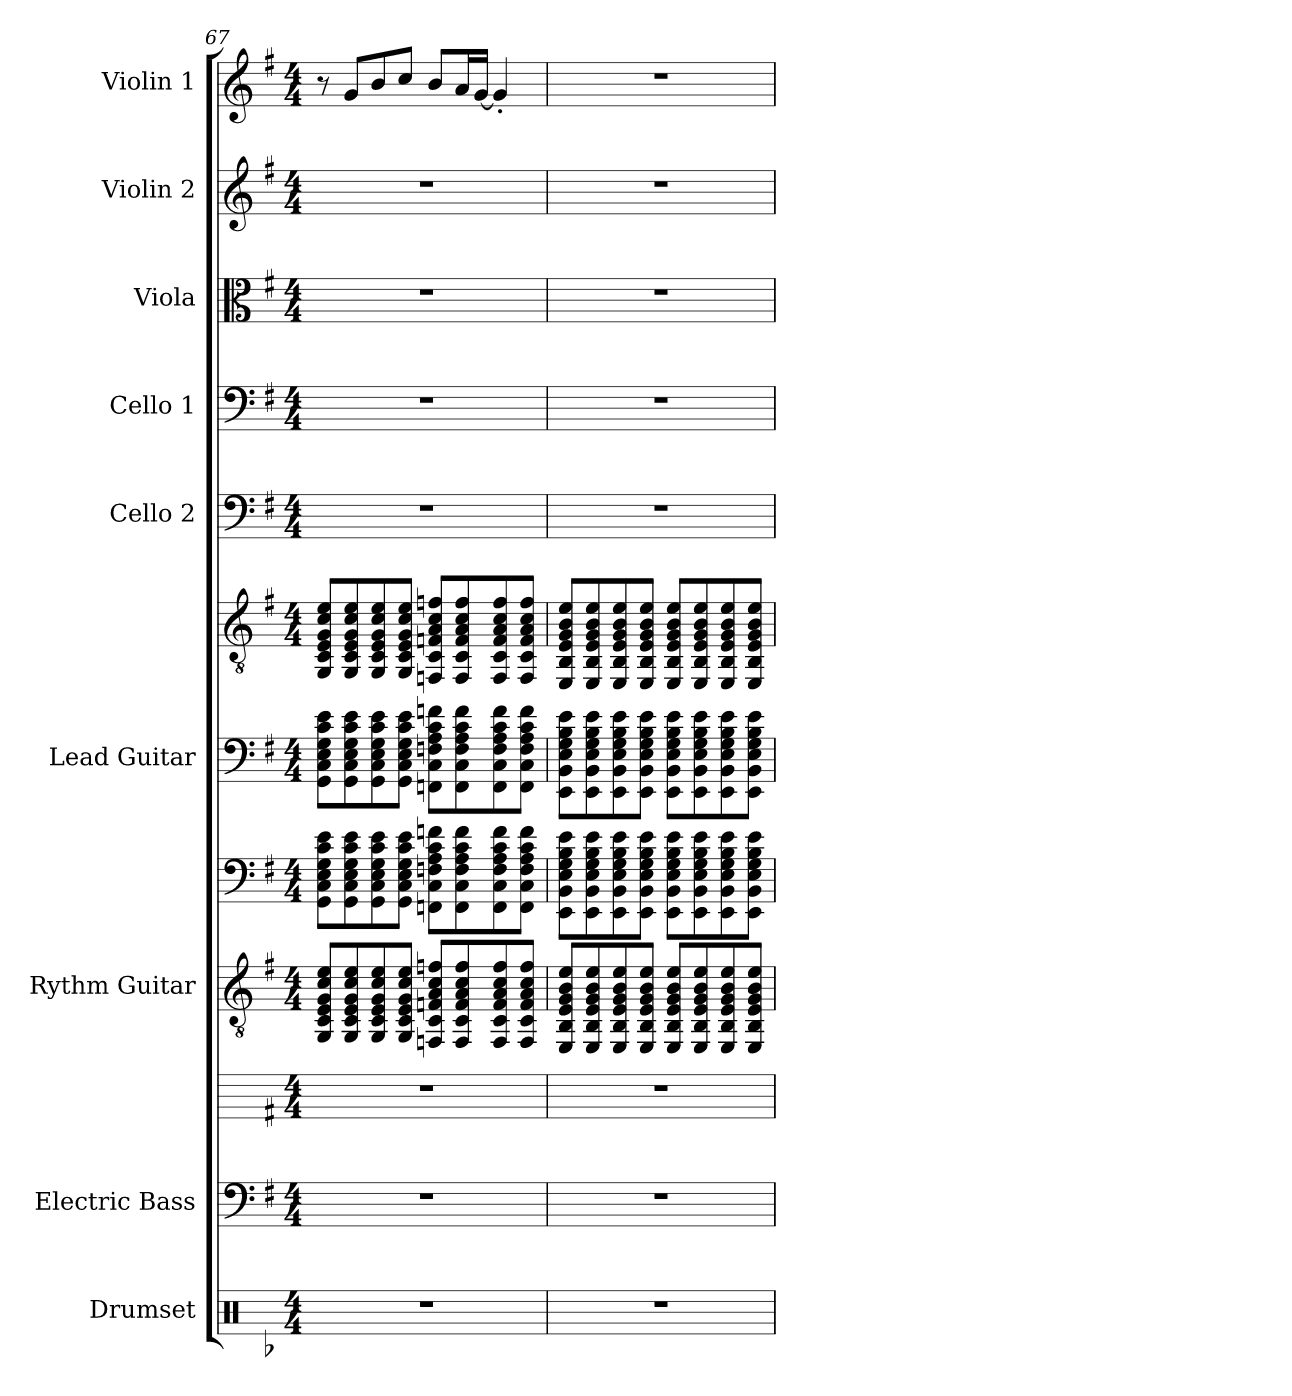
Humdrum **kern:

**kern	**kern	**kern	**kern	**kern	**kern	**kern	**kern	**kern	**kern	**kern	**kern
*part9	*part8	*part8	*part7	*part7	*part6	*part6	*part5	*part4	*part3	*part2	*part1
*staff12	*staff11	*staff10	*staff9	*staff8	*staff7	*staff6	*staff5	*staff4	*staff3	*staff2	*staff1
*I"Drumset	*I"Electric Bass	*	*I"Rythm Guitar	*	*I"Lead Guitar	*	*I"Cello 2	*I"Cello 1	*I"Viola	*I"Violin 2	*I"Violin 1
*I'D. Set	*I'El. B.	*	*I'Ryth. Guit.	*	*I'Ld. Gtr	*	*I'C. 2	*I'C. 1	*I'Vla.	*I'Vln. 2	*I'Vln. 1
!!LO:PB:g=z
*clefX	*clefF4	*	*clefGv2	*	*	*clefGv2	*clefF4	*clefF4	*clefC3	*clefG2	*clefG2
*	*ITrd7c12	*ITrd7c12	*	*	*	*	*	*	*	*	*
*k[b-]	*k[f#]	*k[f#]	*k[f#]	*k[f#]	*k[f#]	*k[f#]	*k[f#]	*k[f#]	*k[f#]	*k[f#]	*k[f#]
*M4/4	*M4/4	*M4/4	*M4/4	*M4/4	*M4/4	*M4/4	*M4/4	*M4/4	*M4/4	*M4/4	*M4/4
=67	=67	=67	=67	=67	=67	=67	=67	=67	=67	=67	=67
1r	1r	1r	8GG/ 8C/ 8E/ 8G/ 8c/ 8e/L	8GG\ 8C\ 8E\ 8G\ 8c\ 8e\L	8GG\ 8C\ 8E\ 8G\ 8c\ 8e\L	8GG/ 8C/ 8E/ 8G/ 8c/ 8e/L	1r	1r	1r	1r	8r
.	.	.	8GG/ 8C/ 8E/ 8G/ 8c/ 8e/	8GG\ 8C\ 8E\ 8G\ 8c\ 8e\	8GG\ 8C\ 8E\ 8G\ 8c\ 8e\	8GG/ 8C/ 8E/ 8G/ 8c/ 8e/	.	.	.	.	8g/L
.	.	.	8GG/ 8C/ 8E/ 8G/ 8c/ 8e/	8GG\ 8C\ 8E\ 8G\ 8c\ 8e\	8GG\ 8C\ 8E\ 8G\ 8c\ 8e\	8GG/ 8C/ 8E/ 8G/ 8c/ 8e/	.	.	.	.	8b/
.	.	.	8GG/ 8C/ 8E/ 8G/ 8c/ 8e/J	8GG\ 8C\ 8E\ 8G\ 8c\ 8e\J	8GG\ 8C\ 8E\ 8G\ 8c\ 8e\J	8GG/ 8C/ 8E/ 8G/ 8c/ 8e/J	.	.	.	.	8cc/J
.	.	.	8FFn/ 8C/ 8Fn/ 8A/ 8c/ 8fn/L	8FF\ 8C\ 8F\ 8A\ 8c\ 8f\L	8FFn\ 8C\ 8Fn\ 8A\ 8c\ 8fn\L	8FFn/ 8C/ 8Fn/ 8A/ 8c/ 8fn/L	.	.	.	.	8b/L
.	.	.	8FF/ 8C/ 8F/ 8A/ 8c/ 8f/	8FF\ 8C\ 8F\ 8A\ 8c\ 8f\	8FF\ 8C\ 8F\ 8A\ 8c\ 8f\	8FF/ 8C/ 8F/ 8A/ 8c/ 8f/	.	.	.	.	16a/L
.	.	.	.	.	.	.	.	.	.	.	[16g/JJ
.	.	.	8FF/ 8C/ 8F/ 8A/ 8c/ 8f/	8FF\ 8C\ 8F\ 8A\ 8c\ 8f\	8FF\ 8C\ 8F\ 8A\ 8c\ 8f\	8FF/ 8C/ 8F/ 8A/ 8c/ 8f/	.	.	.	.	4g'/]
.	.	.	8FF/ 8C/ 8F/ 8A/ 8c/ 8f/J	8FF\ 8C\ 8F\ 8A\ 8c\ 8f\J	8FF\ 8C\ 8F\ 8A\ 8c\ 8f\J	8FF/ 8C/ 8F/ 8A/ 8c/ 8f/J	.	.	.	.	.
=68	=68	=68	=68	=68	=68	=68	=68	=68	=68	=68	=68
1r	1r	1r	8EE/ 8BB/ 8E/ 8G/ 8B/ 8e/L	8EE\ 8BB\ 8E\ 8G\ 8B\ 8e\L	8EE\ 8BB\ 8E\ 8G\ 8B\ 8e\L	8EE/ 8BB/ 8E/ 8G/ 8B/ 8e/L	1r	1r	1r	1r	1r
.	.	.	8EE/ 8BB/ 8E/ 8G/ 8B/ 8e/	8EE\ 8BB\ 8E\ 8G\ 8B\ 8e\	8EE\ 8BB\ 8E\ 8G\ 8B\ 8e\	8EE/ 8BB/ 8E/ 8G/ 8B/ 8e/	.	.	.	.	.
.	.	.	8EE/ 8BB/ 8E/ 8G/ 8B/ 8e/	8EE\ 8BB\ 8E\ 8G\ 8B\ 8e\	8EE\ 8BB\ 8E\ 8G\ 8B\ 8e\	8EE/ 8BB/ 8E/ 8G/ 8B/ 8e/	.	.	.	.	.
.	.	.	8EE/ 8BB/ 8E/ 8G/ 8B/ 8e/J	8EE\ 8BB\ 8E\ 8G\ 8B\ 8e\J	8EE\ 8BB\ 8E\ 8G\ 8B\ 8e\J	8EE/ 8BB/ 8E/ 8G/ 8B/ 8e/J	.	.	.	.	.
.	.	.	8EE/ 8BB/ 8E/ 8G/ 8B/ 8e/L	8EE\ 8BB\ 8E\ 8G\ 8B\ 8e\L	8EE\ 8BB\ 8E\ 8G\ 8B\ 8e\L	8EE/ 8BB/ 8E/ 8G/ 8B/ 8e/L	.	.	.	.	.
.	.	.	8EE/ 8BB/ 8E/ 8G/ 8B/ 8e/	8EE\ 8BB\ 8E\ 8G\ 8B\ 8e\	8EE\ 8BB\ 8E\ 8G\ 8B\ 8e\	8EE/ 8BB/ 8E/ 8G/ 8B/ 8e/	.	.	.	.	.
.	.	.	8EE/ 8BB/ 8E/ 8G/ 8B/ 8e/	8EE\ 8BB\ 8E\ 8G\ 8B\ 8e\	8EE\ 8BB\ 8E\ 8G\ 8B\ 8e\	8EE/ 8BB/ 8E/ 8G/ 8B/ 8e/	.	.	.	.	.
.	.	.	8EE/ 8BB/ 8E/ 8G/ 8B/ 8e/J	8EE\ 8BB\ 8E\ 8G\ 8B\ 8e\J	8EE\ 8BB\ 8E\ 8G\ 8B\ 8e\J	8EE/ 8BB/ 8E/ 8G/ 8B/ 8e/J	.	.	.	.	.
=	=	=	=	=	=	=	=	=	=	=	=
*-	*-	*-	*-	*-	*-	*-	*-	*-	*-	*-	*-
